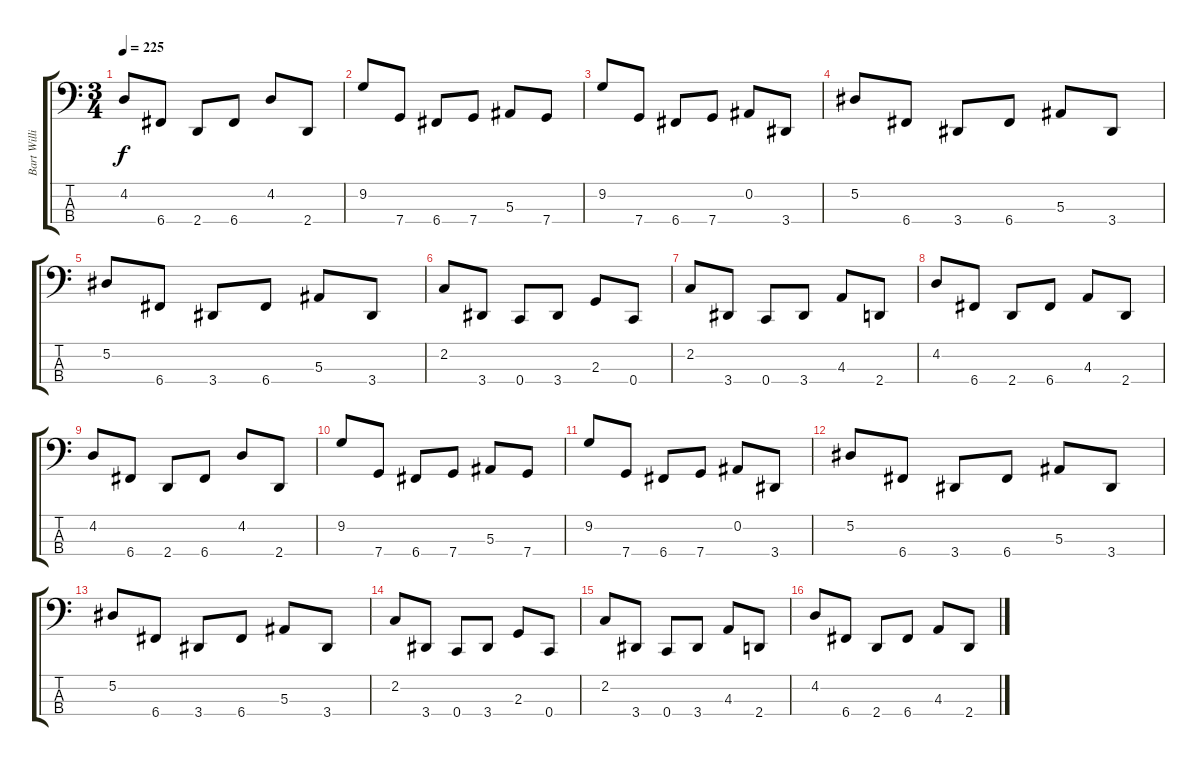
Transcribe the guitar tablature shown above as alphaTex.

\track ("Bart Williams" "Bart Willi") {instrument electricbassfinger}
\staff {score tabs}
\tuning (Eb2 Bb1 F1 C1) {hide}
\ts (3 4)
\tempo 225
\clef f4
\ks c
4.2.8{dy f} 6.4.8 2.4.8 6.4.8 4.2.8 2.4.8 |
9.2.8 7.4.8 6.4.8 7.4.8 5.3.8 7.4.8 |
9.2.8 7.4.8 6.4.8 7.4.8 0.2.8 3.4.8 |
5.2.8 6.4.8 3.4.8 6.4.8 5.3.8 3.4.8 |
5.2.8 6.4.8 3.4.8 6.4.8 5.3.8 3.4.8 |
2.2.8 3.4.8 0.4.8 3.4.8 2.3.8 0.4.8 |
2.2.8 3.4.8 0.4.8 3.4.8 4.3.8 2.4.8 |
4.2.8 6.4.8 2.4.8 6.4.8 4.3.8 2.4.8 |
4.2.8 6.4.8 2.4.8 6.4.8 4.2.8 2.4.8 |
9.2.8 7.4.8 6.4.8 7.4.8 5.3.8 7.4.8 |
9.2.8 7.4.8 6.4.8 7.4.8 0.2.8 3.4.8 |
5.2.8 6.4.8 3.4.8 6.4.8 5.3.8 3.4.8 |
5.2.8 6.4.8 3.4.8 6.4.8 5.3.8 3.4.8 |
2.2.8 3.4.8 0.4.8 3.4.8 2.3.8 0.4.8 |
2.2.8 3.4.8 0.4.8 3.4.8 4.3.8 2.4.8 |
4.2.8 6.4.8 2.4.8 6.4.8 4.3.8 2.4.8
